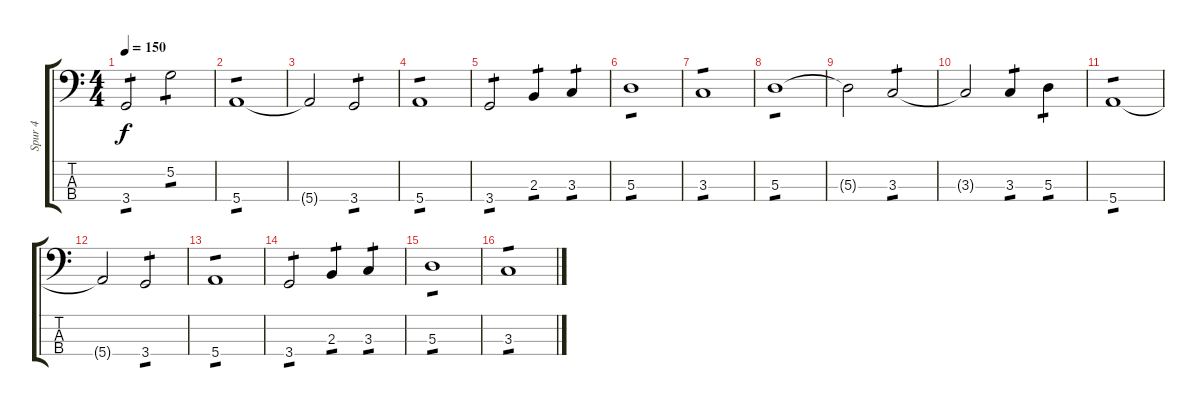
\track ("Spur 4" "Spur 4") {instrument electricbassfinger}
\staff {score tabs}
\tuning (G2 D2 A1 E1) {hide}
\ts (4 4)
\tempo 150
\clef f4
\ks c
3.4.2{tp 1 dy f} 5.2.2{tp 1} |
5.4.1{tp 1} |
5.4{t}.2 3.4.2{tp 1} |
5.4.1{tp 1} |
3.4.2{tp 1} 2.3.4{tp 1} 3.3.4{tp 1} |
5.3.1{tp 1} |
3.3.1{tp 1} |
5.3.1{tp 1} |
5.3{t}.2 3.3.2{tp 1} |
3.3{t}.2 3.3.4{tp 1} 5.3.4{tp 1} |
5.4.1{tp 1} |
5.4{t}.2 3.4.2{tp 1} |
5.4.1{tp 1} |
3.4.2{tp 1} 2.3.4{tp 1} 3.3.4{tp 1} |
5.3.1{tp 1} |
3.3.1{tp 1}
